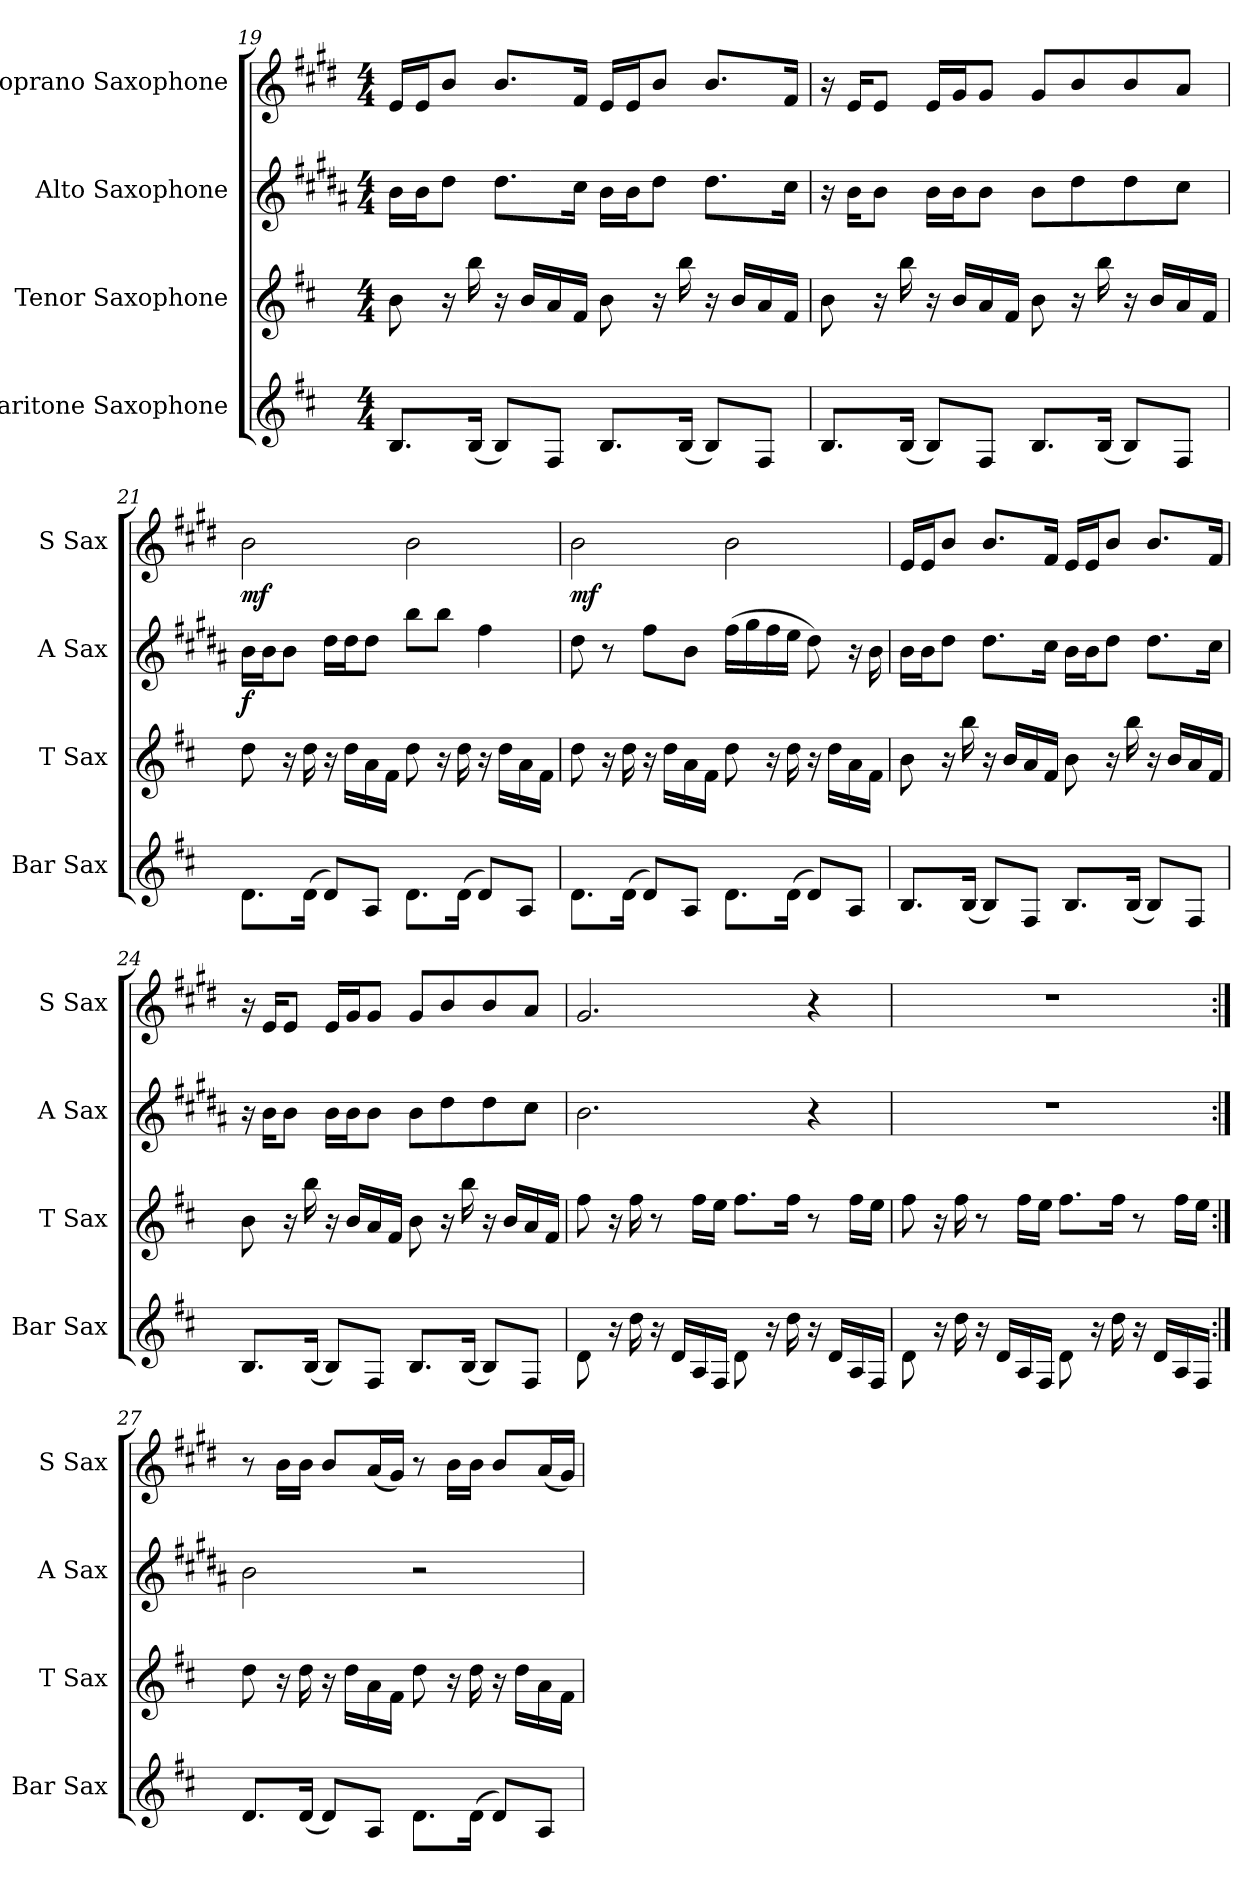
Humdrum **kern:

**kern	**kern	**kern	**dynam	**kern	**dynam
*part4	*part3	*part2	*part2	*part1	*part1
*staff4	*staff3	*staff2	*staff2	*staff1	*staff1
*I"Baritone Saxophone	*I"Tenor Saxophone	*I"Alto Saxophone	*	*I"Soprano Saxophone	*
*I'Bar Sax	*I'T Sax	*I'A Sax	*	*I'S Sax	*
*clefG2	*clefG2	*clefG2	*	*clefG2	*
*ITrd12c21	*ITrd8c14	*ITrd5c9	*	*ITrd1c2	*
*k[f#c#]	*k[f#c#]	*k[f#c#]	*	*k[f#c#]	*
*M4/4	*M4/4	*M4/4	*	*M4/4	*
=19	=19	=19	=19	=19	=19
8.BB/L	8B\	16d\LL	.	16d/LL	.
.	.	16d\J	.	16d/J	.
.	16r	8f#\J	.	8a/J	.
(16BB/Jk	16b\	.	.	.	.
8BB/L)	16r	8.f#\L	.	8.a/L	.
.	16B/LL	.	.	.	.
8FF#/J	16A/	.	.	.	.
.	16F#/JJ	16e\Jk	.	16e/Jk	.
8.BB/L	8B\	16d\LL	.	16d/LL	.
.	.	16d\J	.	16d/J	.
.	16r	8f#\J	.	8a/J	.
(16BB/Jk	16b\	.	.	.	.
8BB/L)	16r	8.f#\L	.	8.a/L	.
.	16B/LL	.	.	.	.
8FF#/J	16A/	.	.	.	.
.	16F#/JJ	16e\Jk	.	16e/Jk	.
=20	=20	=20	=20	=20	=20
8.BB/L	8B\	16r	.	16r	.
.	.	16d\KL	.	16d/KL	.
.	16r	8d\J	.	8d/J	.
(16BB/Jk	16b\	.	.	.	.
8BB/L)	16r	16d\LL	.	16d/LL	.
.	16B/LL	16d\J	.	16f#/J	.
8FF#/J	16A/	8d\J	.	8f#/J	.
.	16F#/JJ	.	.	.	.
8.BB/L	8B\	8d\L	.	8f#/L	.
.	16r	8f#\	.	8a/	.
(16BB/Jk	16b\	.	.	.	.
8BB/L)	16r	8f#\	.	8a/	.
.	16B/LL	.	.	.	.
8FF#/J	16A/	8e\J	.	8g/J	.
.	16F#/JJ	.	.	.	.
!!LO:LB:g=z
=21	=21	=21	=21	=21	=21
!	!	!	!LO:DY:b	!	!LO:DY:b
8.D\L	8d\	16d\LL	f	2a\	mf
.	.	16d\J	.	.	.
.	16r	8d\J	.	.	.
(16D\Jk	16d\	.	.	.	.
8D/L)	16r	16f#\LL	.	.	.
.	16d\LL	16f#\J	.	.	.
8AA/J	16A\	8f#\J	.	.	.
.	16F#\JJ	.	.	.	.
8.D\L	8d\	8dd\L	.	2a\	.
.	16r	8dd\J	.	.	.
(16D\Jk	16d\	.	.	.	.
8D/L)	16r	4a\	.	.	.
.	16d\LL	.	.	.	.
8AA/J	16A\	.	.	.	.
.	16F#\JJ	.	.	.	.
=22	=22	=22	=22	=22	=22
!	!	!	!	!	!LO:DY:b
8.D\L	8d\	8f#\	.	2a\	mf
.	16r	8r	.	.	.
(16D\Jk	16d\	.	.	.	.
8D/L)	16r	8a\L	.	.	.
.	16d\LL	.	.	.	.
8AA/J	16A\	8d\J	.	.	.
.	16F#\JJ	.	.	.	.
8.D\L	8d\	(16a\LL	.	2a\	.
.	.	16b\	.	.	.
.	16r	16a\	.	.	.
(16D\Jk	16d\	16g\JJ	.	.	.
8D/L)	16r	8f#\)	.	.	.
.	16d\LL	.	.	.	.
8AA/J	16A\	16r	.	.	.
.	16F#\JJ	16d\	.	.	.
=23	=23	=23	=23	=23	=23
8.BB/L	8B\	16d\LL	.	16d/LL	.
.	.	16d\J	.	16d/J	.
.	16r	8f#\J	.	8a/J	.
(16BB/Jk	16b\	.	.	.	.
8BB/L)	16r	8.f#\L	.	8.a/L	.
.	16B/LL	.	.	.	.
8FF#/J	16A/	.	.	.	.
.	16F#/JJ	16e\Jk	.	16e/Jk	.
8.BB/L	8B\	16d\LL	.	16d/LL	.
.	.	16d\J	.	16d/J	.
.	16r	8f#\J	.	8a/J	.
(16BB/Jk	16b\	.	.	.	.
8BB/L)	16r	8.f#\L	.	8.a/L	.
.	16B/LL	.	.	.	.
8FF#/J	16A/	.	.	.	.
.	16F#/JJ	16e\Jk	.	16e/Jk	.
!!LO:PB:g=z
=24	=24	=24	=24	=24	=24
8.BB/L	8B\	16r	.	16r	.
.	.	16d\KL	.	16d/KL	.
.	16r	8d\J	.	8d/J	.
(16BB/Jk	16b\	.	.	.	.
8BB/L)	16r	16d\LL	.	16d/LL	.
.	16B/LL	16d\J	.	16f#/J	.
8FF#/J	16A/	8d\J	.	8f#/J	.
.	16F#/JJ	.	.	.	.
8.BB/L	8B\	8d\L	.	8f#/L	.
.	16r	8f#\	.	8a/	.
(16BB/Jk	16b\	.	.	.	.
8BB/L)	16r	8f#\	.	8a/	.
.	16B/LL	.	.	.	.
8FF#/J	16A/	8e\J	.	8g/J	.
.	16F#/JJ	.	.	.	.
=25	=25	=25	=25	=25	=25
8D\	8f#\	2.d\	.	2.f#/	.
16r	16r	.	.	.	.
16d\	16f#\	.	.	.	.
16r	8r	.	.	.	.
16D/LL	.	.	.	.	.
16AA/	16f#\LL	.	.	.	.
16FF#/JJ	16e\JJ	.	.	.	.
8D\	8.f#\L	.	.	.	.
16r	.	.	.	.	.
16d\	16f#\Jk	.	.	.	.
16r	8r	4r	.	4r	.
16D/LL	.	.	.	.	.
16AA/	16f#\LL	.	.	.	.
16FF#/JJ	16e\JJ	.	.	.	.
=26	=26	=26	=26	=26	=26
8D\	8f#\	1r	.	1r	.
16r	16r	.	.	.	.
16d\	16f#\	.	.	.	.
16r	8r	.	.	.	.
16D/LL	.	.	.	.	.
16AA/	16f#\LL	.	.	.	.
16FF#/JJ	16e\JJ	.	.	.	.
8D\	8.f#\L	.	.	.	.
16r	.	.	.	.	.
16d\	16f#\Jk	.	.	.	.
16r	8r	.	.	.	.
16D/LL	.	.	.	.	.
16AA/	16f#\LL	.	.	.	.
16FF#/JJ	16e\JJ	.	.	.	.
!!LO:LB:g=z
=27:|!	=27:|!	=27:|!	=27:|!	=27:|!	=27:|!
8.D/L	8d\	2d\	.	8r	.
.	16r	.	.	16a\LL	.
(16D/Jk	16d\	.	.	16a\JJ	.
8D/L)	16r	.	.	8a/L	.
.	16d\LL	.	.	.	.
8AA/J	16A\	.	.	(16g/L	.
.	16F#\JJ	.	.	16f#/JJ)	.
8.D\L	8d\	2r	.	8r	.
.	16r	.	.	16a\LL	.
(16D\Jk	16d\	.	.	16a\JJ	.
8D/L)	16r	.	.	8a/L	.
.	16d\LL	.	.	.	.
8AA/J	16A\	.	.	(16g/L	.
.	16F#\JJ	.	.	16f#/JJ)	.
=	=	=	=	=	=
*-	*-	*-	*-	*-	*-
